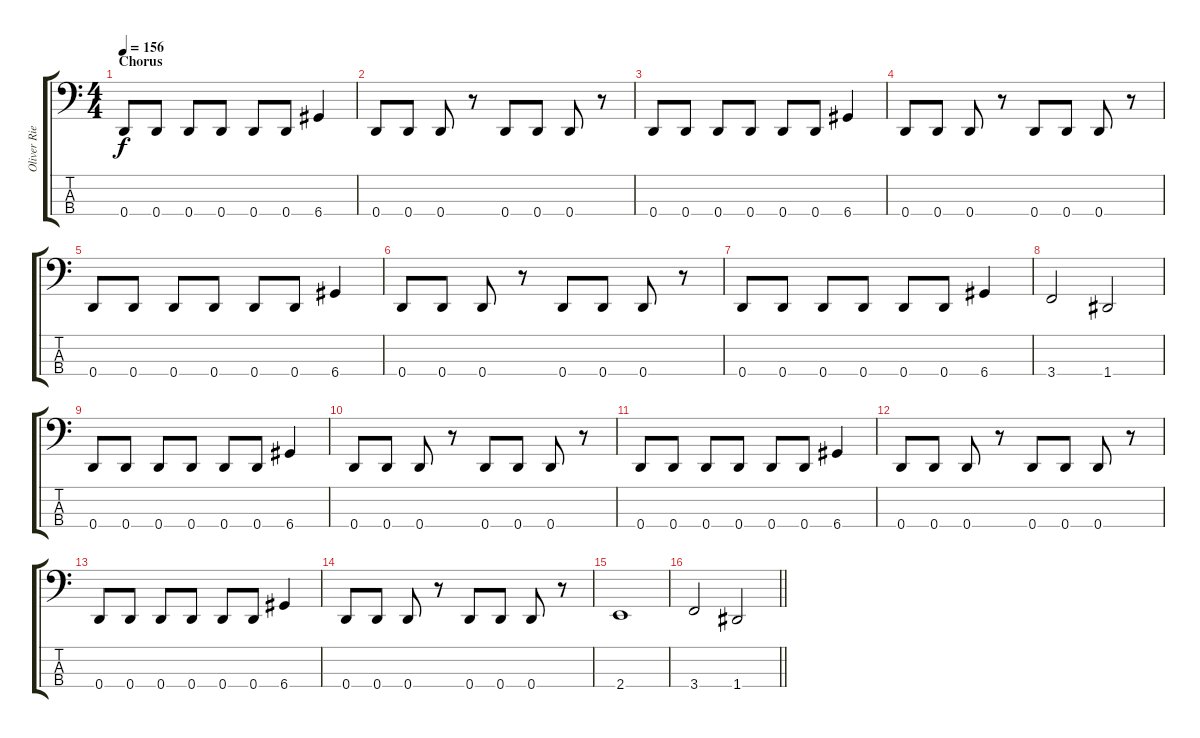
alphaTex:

\track ("Oliver Riedel" "Oliver Rie") {instrument electricbassfinger}
\staff {score tabs}
\tuning (G2 D2 A1 D1) {hide}
\ts (4 4)
\section ("" "Chorus")
\tempo 156
\clef f4
\ks c
0.4.8{dy f} 0.4.8 0.4.8 0.4.8 0.4.8 0.4.8 6.4.4 |
0.4.8 0.4.8 0.4.8 r.8 0.4.8 0.4.8 0.4.8 r.8 |
0.4.8 0.4.8 0.4.8 0.4.8 0.4.8 0.4.8 6.4.4 |
0.4.8 0.4.8 0.4.8 r.8 0.4.8 0.4.8 0.4.8 r.8 |
0.4.8 0.4.8 0.4.8 0.4.8 0.4.8 0.4.8 6.4.4 |
0.4.8 0.4.8 0.4.8 r.8 0.4.8 0.4.8 0.4.8 r.8 |
0.4.8 0.4.8 0.4.8 0.4.8 0.4.8 0.4.8 6.4.4 |
3.4.2 1.4.2 |
0.4.8 0.4.8 0.4.8 0.4.8 0.4.8 0.4.8 6.4.4 |
0.4.8 0.4.8 0.4.8 r.8 0.4.8 0.4.8 0.4.8 r.8 |
0.4.8 0.4.8 0.4.8 0.4.8 0.4.8 0.4.8 6.4.4 |
0.4.8 0.4.8 0.4.8 r.8 0.4.8 0.4.8 0.4.8 r.8 |
0.4.8 0.4.8 0.4.8 0.4.8 0.4.8 0.4.8 6.4.4 |
0.4.8 0.4.8 0.4.8 r.8 0.4.8 0.4.8 0.4.8 r.8 |
2.4.1 |
\barLineRight lightlight
3.4.2 1.4.2
